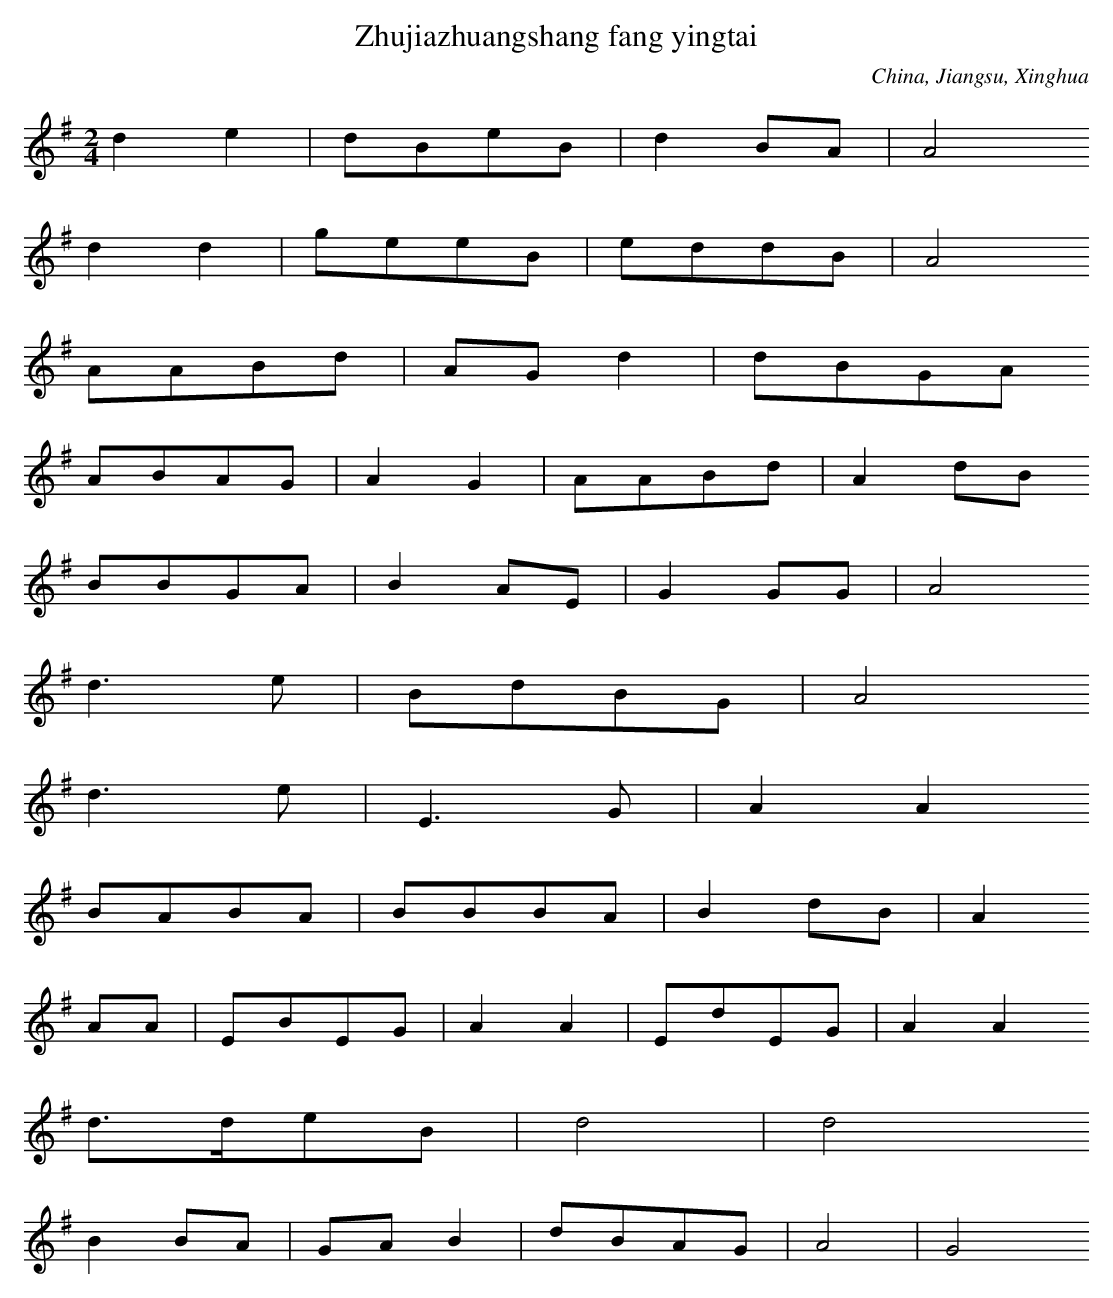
X:1
T: Zhujiazhuangshang fang yingtai
O: China, Jiangsu, Xinghua
M: 2/4
L: 1/16
K: G
d4e4 | d2B2e2B2 | d4B2A2 | A8
d4d4 | g2e2e2B2 | e2d2d2B2 | A8
A2A2B2d2 | A2G2d4 | d2B2G2A2
A2B2A2G2 | A4G4 | A2A2B2d2 | A4d2B2
B2B2G2A2 | B4A2E2 | G4G2G2 | A8
d6e2 | B2d2B2G2 | A8
d6e2 | E6G2 | A4A4
B2A2B2A2 | B2B2B2A2 | B4d2B2 | A4
A2A2 | E2B2E2G2 | A4A4 | E2d2E2G2 | A4A4
d3de2B2 | d8 | d8
B4B2A2 | G2A2B4 | d2B2A2G2 | A8 | G8
